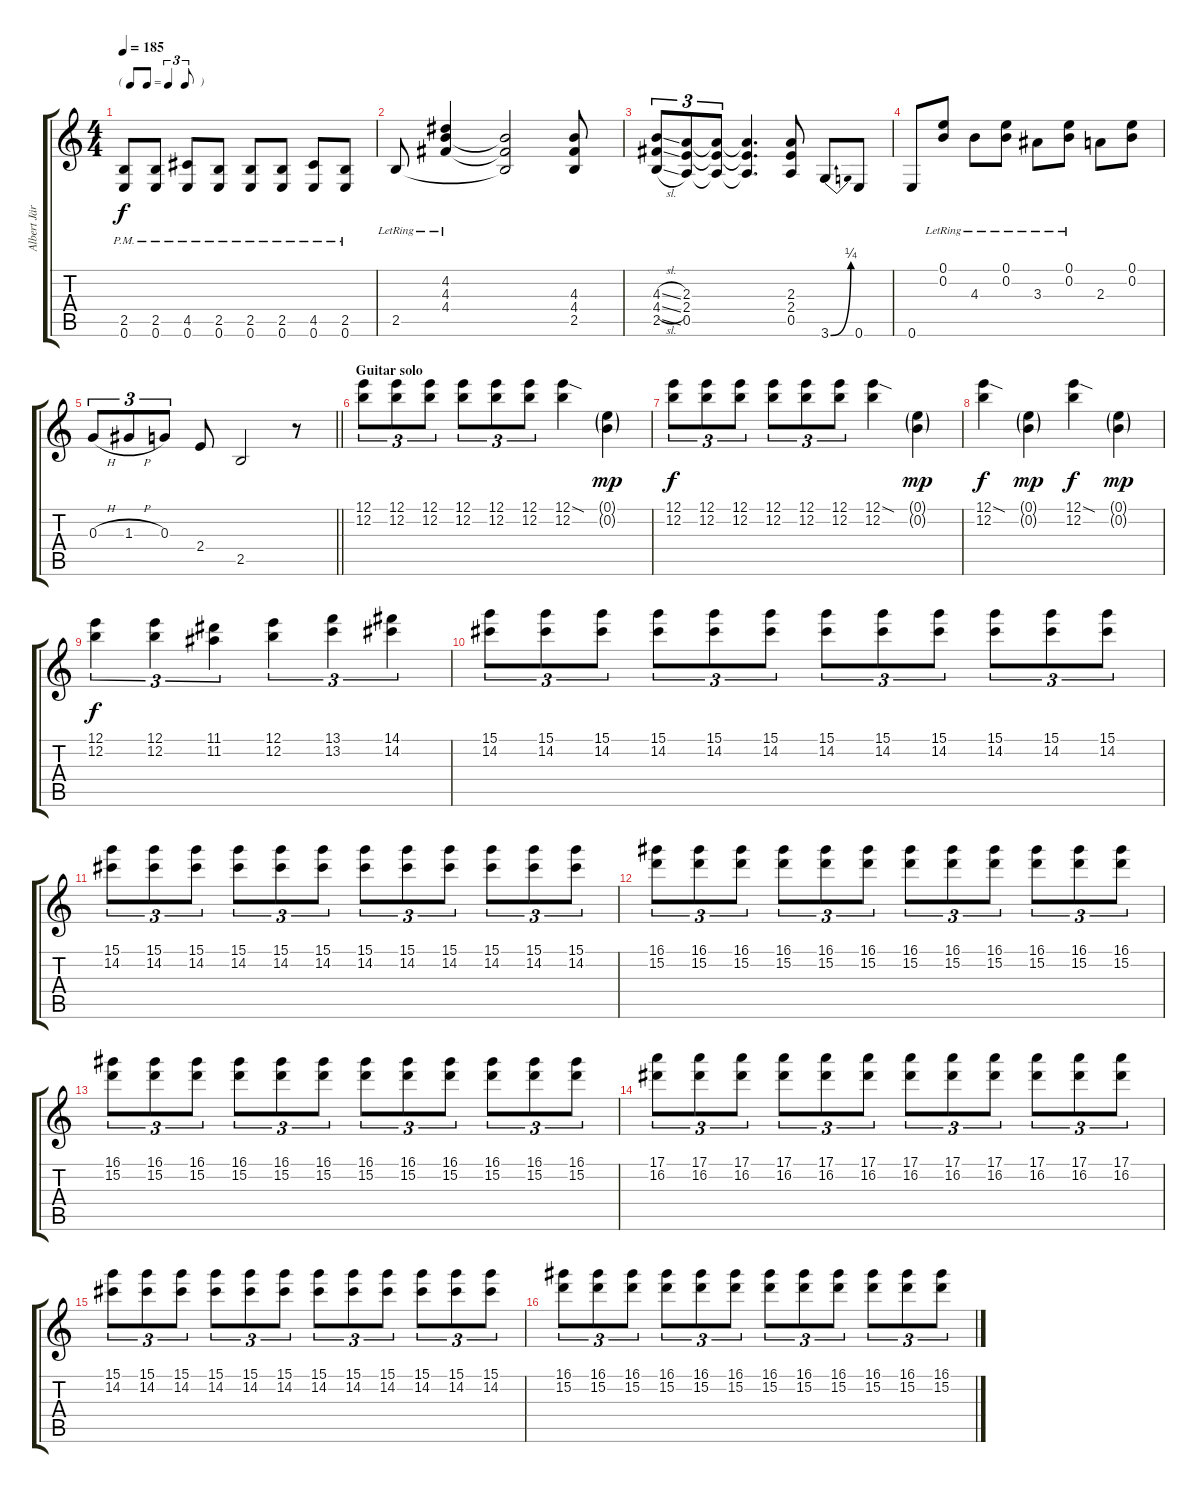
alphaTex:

\track ("Albert Järvinen" "Albert Jär") {instrument overdrivenguitar}
\staff {score tabs}
\tuning (E4 B3 G3 D3 A2 E2) {hide}
\ts (4 4)
\tf triplet8th
\tempo 185
\clef g2
\ks c
(2.5{pm} 0.6{pm}).8{dy f} (2.5{pm} 0.6{pm}).8 (4.5{pm} 0.6{pm}).8 (2.5{pm} 0.6{pm}).8 (2.5{pm} 0.6{pm}).8 (2.5{pm} 0.6{pm}).8 (4.5{pm} 0.6{pm}).8 (2.5{pm} 0.6{pm}).8 |
2.5{lr}.8 (4.2{lr} 4.3{lr} 4.4{lr}).4 (4.3{t} 4.4{t} 2.5{t}).2 (4.3 4.4 2.5).8 |
(4.3{sl} 4.4{sl} 2.5{sl}).8{tu (3 2)} (2.3 2.4 0.5).8{tu (3 2)} (2.3{t} 2.4{t} 0.5{t}).8{tu (3 2)} (2.3{t} 2.4{t} 0.5{t}).4{d} (2.3 2.4 0.5).8 3.6{be (bend 0 0 60 1)}.8 0.6.8 |
0.6.8 (0.1{lr} 0.2{lr}).8 4.3{lr}.8 (0.1{lr} 0.2{lr}).8 3.3{lr}.8 (0.1{lr} 0.2{lr}).8 2.3.8 (0.1 0.2).8 |
\barLineRight lightlight
0.3{h}.8{tu (3 2)} 1.3{h}.8{tu (3 2)} 0.3.8{tu (3 2)} 2.4.8 2.5.2 r.8 |
\section ("" "Guitar solo")
(12.1 12.2).8{tu (3 2)} (12.1 12.2).8{tu (3 2)} (12.1 12.2).8{tu (3 2)} (12.1 12.2).8{tu (3 2)} (12.1 12.2).8{tu (3 2)} (12.1 12.2).8{tu (3 2)} (12.1{sod} 12.2).4 (0.1{g} 0.2{g}).4{dy mp} |
(12.1 12.2).8{tu (3 2) dy f} (12.1 12.2).8{tu (3 2)} (12.1 12.2).8{tu (3 2)} (12.1 12.2).8{tu (3 2)} (12.1 12.2).8{tu (3 2)} (12.1 12.2).8{tu (3 2)} (12.1{sod} 12.2).4 (0.1{g} 0.2{g}).4{dy mp} |
(12.1{sod} 12.2).4{dy f} (0.1{g} 0.2{g}).4{dy mp} (12.1{sod} 12.2).4{dy f} (0.1{g} 0.2{g}).4{dy mp} |
(12.1 12.2).4{tu (3 2) dy f} (12.1 12.2).4{tu (3 2)} (11.1 11.2).4{tu (3 2)} (12.1 12.2).4{tu (3 2)} (13.1 13.2).4{tu (3 2)} (14.1 14.2).4{tu (3 2)} |
(15.1 14.2).8{tu (3 2)} (15.1 14.2).8{tu (3 2)} (15.1 14.2).8{tu (3 2)} (15.1 14.2).8{tu (3 2)} (15.1 14.2).8{tu (3 2)} (15.1 14.2).8{tu (3 2)} (15.1 14.2).8{tu (3 2)} (15.1 14.2).8{tu (3 2)} (15.1 14.2).8{tu (3 2)} (15.1 14.2).8{tu (3 2)} (15.1 14.2).8{tu (3 2)} (15.1 14.2).8{tu (3 2)} |
(15.1 14.2).8{tu (3 2)} (15.1 14.2).8{tu (3 2)} (15.1 14.2).8{tu (3 2)} (15.1 14.2).8{tu (3 2)} (15.1 14.2).8{tu (3 2)} (15.1 14.2).8{tu (3 2)} (15.1 14.2).8{tu (3 2)} (15.1 14.2).8{tu (3 2)} (15.1 14.2).8{tu (3 2)} (15.1 14.2).8{tu (3 2)} (15.1 14.2).8{tu (3 2)} (15.1 14.2).8{tu (3 2)} |
(16.1 15.2).8{tu (3 2)} (16.1 15.2).8{tu (3 2)} (16.1 15.2).8{tu (3 2)} (16.1 15.2).8{tu (3 2)} (16.1 15.2).8{tu (3 2)} (16.1 15.2).8{tu (3 2)} (16.1 15.2).8{tu (3 2)} (16.1 15.2).8{tu (3 2)} (16.1 15.2).8{tu (3 2)} (16.1 15.2).8{tu (3 2)} (16.1 15.2).8{tu (3 2)} (16.1 15.2).8{tu (3 2)} |
(16.1 15.2).8{tu (3 2)} (16.1 15.2).8{tu (3 2)} (16.1 15.2).8{tu (3 2)} (16.1 15.2).8{tu (3 2)} (16.1 15.2).8{tu (3 2)} (16.1 15.2).8{tu (3 2)} (16.1 15.2).8{tu (3 2)} (16.1 15.2).8{tu (3 2)} (16.1 15.2).8{tu (3 2)} (16.1 15.2).8{tu (3 2)} (16.1 15.2).8{tu (3 2)} (16.1 15.2).8{tu (3 2)} |
(17.1 16.2).8{tu (3 2)} (17.1 16.2).8{tu (3 2)} (17.1 16.2).8{tu (3 2)} (17.1 16.2).8{tu (3 2)} (17.1 16.2).8{tu (3 2)} (17.1 16.2).8{tu (3 2)} (17.1 16.2).8{tu (3 2)} (17.1 16.2).8{tu (3 2)} (17.1 16.2).8{tu (3 2)} (17.1 16.2).8{tu (3 2)} (17.1 16.2).8{tu (3 2)} (17.1 16.2).8{tu (3 2)} |
(15.1 14.2).8{tu (3 2)} (15.1 14.2).8{tu (3 2)} (15.1 14.2).8{tu (3 2)} (15.1 14.2).8{tu (3 2)} (15.1 14.2).8{tu (3 2)} (15.1 14.2).8{tu (3 2)} (15.1 14.2).8{tu (3 2)} (15.1 14.2).8{tu (3 2)} (15.1 14.2).8{tu (3 2)} (15.1 14.2).8{tu (3 2)} (15.1 14.2).8{tu (3 2)} (15.1 14.2).8{tu (3 2)} |
(16.1 15.2).8{tu (3 2)} (16.1 15.2).8{tu (3 2)} (16.1 15.2).8{tu (3 2)} (16.1 15.2).8{tu (3 2)} (16.1 15.2).8{tu (3 2)} (16.1 15.2).8{tu (3 2)} (16.1 15.2).8{tu (3 2)} (16.1 15.2).8{tu (3 2)} (16.1 15.2).8{tu (3 2)} (16.1 15.2).8{tu (3 2)} (16.1 15.2).8{tu (3 2)} (16.1 15.2).8{tu (3 2)}
